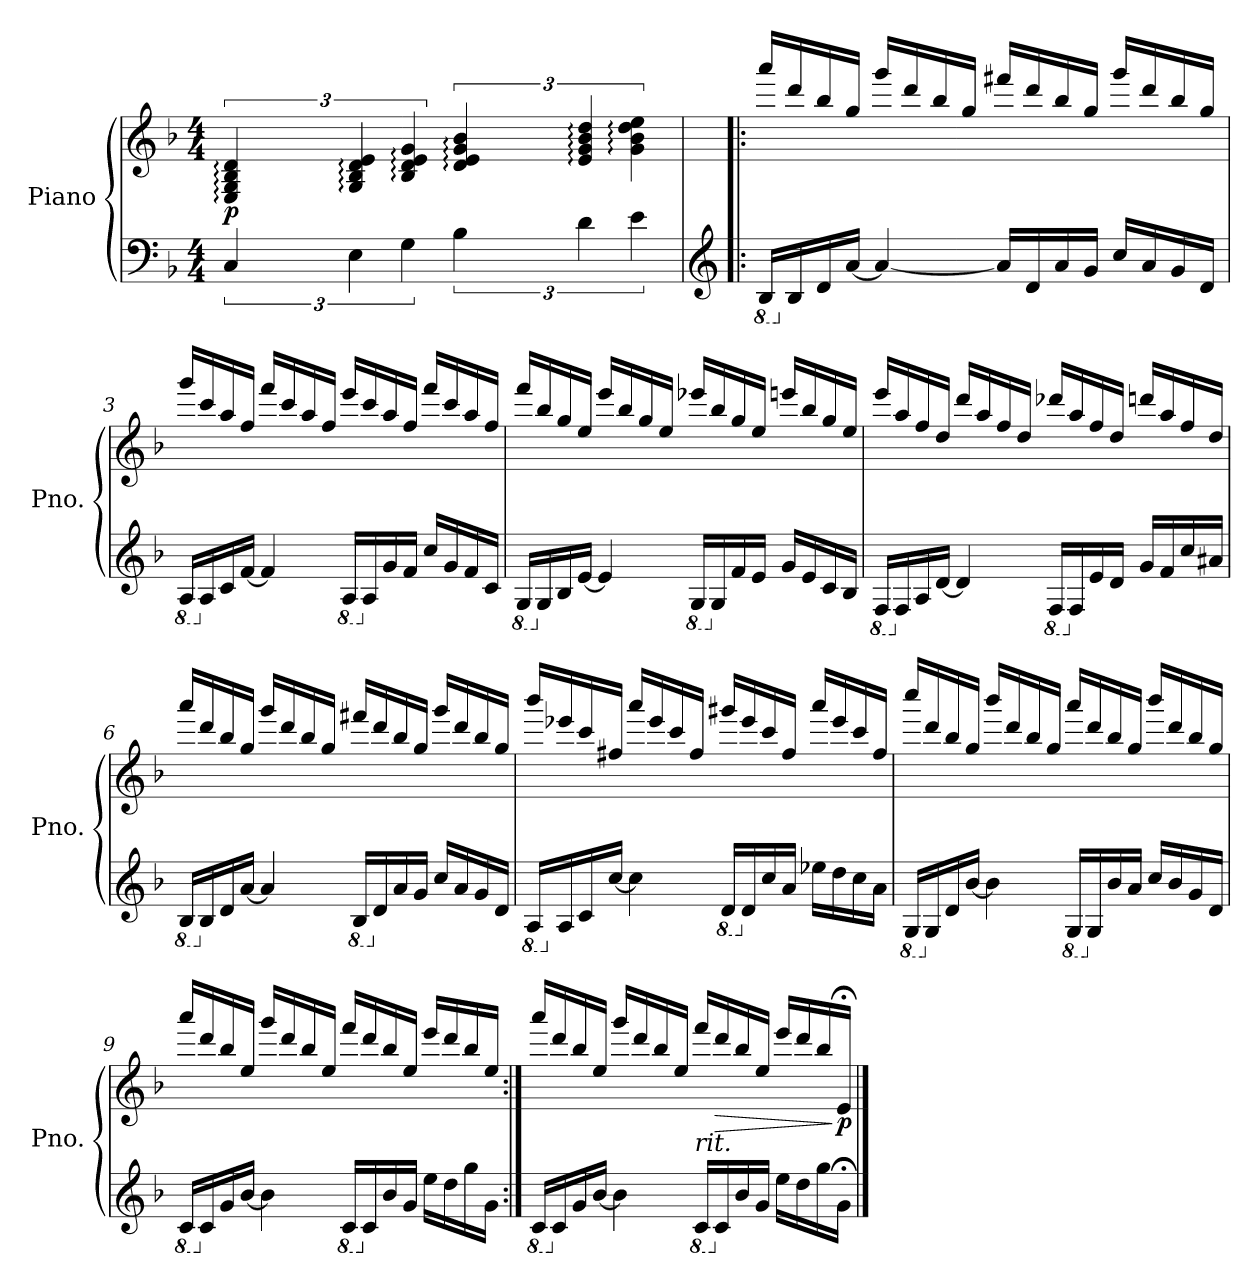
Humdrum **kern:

**kern	**kern	**dynam
*part1	*part1	*part1
*staff2	*staff1	*staff1/2
*I"Piano	*	*
*I'Pno.	*	*
*clefF4	*clefG2	*
*k[b-]	*k[b-]	*
*M4/4	*M4/4	*
*MM78	*MM78	*
=1	=1	=1
!	!	!LO:DY:b
6C</	6E/: 6G/: 6B-/: 6d/:	p
6E<\	6G/: 6B-/: 6d/: 6e/:	.
6G<\	6B-/: 6d/: 6e/: 6g/:	.
6B-<\	6d/: 6e/: 6g/: 6b-/:	.
6d<\	6e/: 6g/: 6b-/: 6dd/:	.
6e<\	6g\: 6b-\: 6dd\: 6ee\:	.
!!LO:LB:g=z
=2!|:	=2!|:	=2!|:
*clefG2	*	*
*8ba	*	*
16BB-</LL	16aaa/LL	.
*X8ba	*	*
16B-</	16ddd/	.
16d</	16bb-/	.
[16a</JJ	16gg/JJ	.
4a</_	16ggg/LL	.
.	16ddd/	.
.	16bb-/	.
.	16gg/JJ	.
16a</LL]	16fff#X/LL	.
16d</	16ddd/	.
16a</	16bb-/	.
16g</JJ	16gg/JJ	.
16cc</LL	16ggg/LL	.
16a</	16ddd/	.
16g</	16bb-/	.
16d</JJ	16gg/JJ	.
!!LO:LB:g=z
=3	=3	=3
*8ba	*	*
16AA</LL	16ggg/LL	.
*X8ba	*	*
16A</	16ccc/	.
16c</	16aa/	.
[16f</JJ	16ff/JJ	.
4f</]	16fff/LL	.
.	16ccc/	.
.	16aa/	.
.	16ff/JJ	.
*8ba	*	*
16AA</LL	16eee/LL	.
*X8ba	*	*
16A</	16ccc/	.
16g</	16aa/	.
16f</JJ	16ff/JJ	.
16cc</LL	16fff/LL	.
16g</	16ccc/	.
16f</	16aa/	.
16c</JJ	16ff/JJ	.
!!LO:LB:g=z
=4	=4	=4
*8ba	*	*
16GG</LL	16fff/LL	.
*X8ba	*	*
16G</	16bb-/	.
16B-</	16gg/	.
[16e</JJ	16ee/JJ	.
4e</]	16eee/LL	.
.	16bb-/	.
.	16gg/	.
.	16ee/JJ	.
*8ba	*	*
16GG</LL	16eee-X/LL	.
*X8ba	*	*
16G</	16bb-/	.
16f</	16gg/	.
16e</JJ	16ee/JJ	.
16g</LL	16eeen/LL	.
16e</	16bb-/	.
16c</	16gg/	.
16B-</JJ	16ee/JJ	.
!!LO:PB:g=z
=5	=5	=5
*8ba	*	*
16FF</LL	16eee/LL	.
*X8ba	*	*
16F</	16aa/	.
16A</	16ff/	.
[16d</JJ	16dd/JJ	.
4d</]	16ddd/LL	.
.	16aa/	.
.	16ff/	.
.	16dd/JJ	.
*8ba	*	*
16FF</LL	16ddd-X/LL	.
*X8ba	*	*
16F</	16aa/	.
16e</	16ff/	.
16d</JJ	16dd/JJ	.
16g</LL	16dddn/LL	.
16f</	16aa/	.
16cc</	16ff/	.
16a#X</JJ	16dd/JJ	.
!!LO:PB:g=z
=6	=6	=6
*8ba	*	*
16BB-</LL	16aaa/LL	.
*X8ba	*	*
16B-</	16ddd/	.
16d</	16bb-/	.
[16a</JJ	16gg/JJ	.
4a</]	16ggg/LL	.
.	16ddd/	.
.	16bb-/	.
.	16gg/JJ	.
*8ba	*	*
16BB-</LL	16fff#X/LL	.
*X8ba	*	*
16d</	16ddd/	.
16a</	16bb-/	.
16g</JJ	16gg/JJ	.
16cc</LL	16ggg/LL	.
16a</	16ddd/	.
16g</	16bb-/	.
16d</JJ	16gg/JJ	.
!!LO:LB:g=z
=7	=7	=7
*8ba	*	*
16AA</LL	16bbb-/LL	.
*X8ba	*	*
16A</	16eee-X/	.
16c</	16ccc/	.
[16cc</JJ	16ff#X/JJ	.
4cc<\]	16aaa/LL	.
.	16eee-/	.
.	16ccc/	.
.	16ff#/JJ	.
*8ba	*	*
16D</LL	16ggg#X/LL	.
*X8ba	*	*
16d</	16eee-/	.
16cc</	16ccc/	.
16a</JJ	16ff#/JJ	.
16ee-X<\LL	16aaa/LL	.
16dd<\	16eee-/	.
16cc<\	16ccc/	.
16a<\JJ	16ff#/JJ	.
!!LO:LB:g=z
=8	=8	=8
*8ba	*	*
16GG</LL	16cccc/LL	.
*X8ba	*	*
16G</	16ddd/	.
16d</	16bb-/	.
[16b-</JJ	16gg/JJ	.
4b-<\]	16bbb-/LL	.
.	16ddd/	.
.	16bb-/	.
.	16gg/JJ	.
*8ba	*	*
16GG</LL	16aaa/LL	.
*X8ba	*	*
16G</	16ddd/	.
16b-</	16bb-/	.
16a</JJ	16gg/JJ	.
16cc</LL	16bbb-/LL	.
16b-</	16ddd/	.
16g</	16bb-/	.
16d</JJ	16gg/JJ	.
!!LO:LB:g=z
=9	=9	=9
*8ba	*	*
16C</LL	16aaa/LL	.
*X8ba	*	*
16c</	16ddd/	.
16g</	16bb-/	.
[16b-</JJ	16ee/JJ	.
4b-<\]	16ggg/LL	.
.	16ddd/	.
.	16bb-/	.
.	16ee/JJ	.
*8ba	*	*
16C</LL	16fff/LL	.
*X8ba	*	*
16c</	16ddd/	.
16b-</	16bb-/	.
16g</JJ	16ee/JJ	.
16ee<\LL	16eee/LL	.
16dd<\	16ddd/	.
16gg<\	16bb-/	.
16g<\JJ	16ee/JJ	.
!!LO:PB:g=z
=10:|!	=10:|!	=10:|!
*8ba	*	*
16C</LL	16aaa/LL	.
*X8ba	*	*
16c</	16ddd/	.
16g</	16bb-/	.
[16b-</JJ	16ee/JJ	.
4b-<\]	16ggg/LL	.
.	16ddd/	.
.	16bb-/	.
.	16ee/JJ	.
*8ba	*	*
!	!LO:TX:b:i:t=rit.	!
16C</LL	16fff/LL	.
*X8ba	*	*
!	!	!LO:HP:b
16c</	16ddd/	>
16b-</	16bb-/	.
16g</JJ	16ee/JJ	.
16ee<\LL	16eee/LL	.
16dd<\	16ddd/	.
16gg<\	16bb-/	.
!	!	!LO:DY:n=1:b
16g;<<\JJ	16e;</JJ	] p
==	==	==
*-	*-	*-
